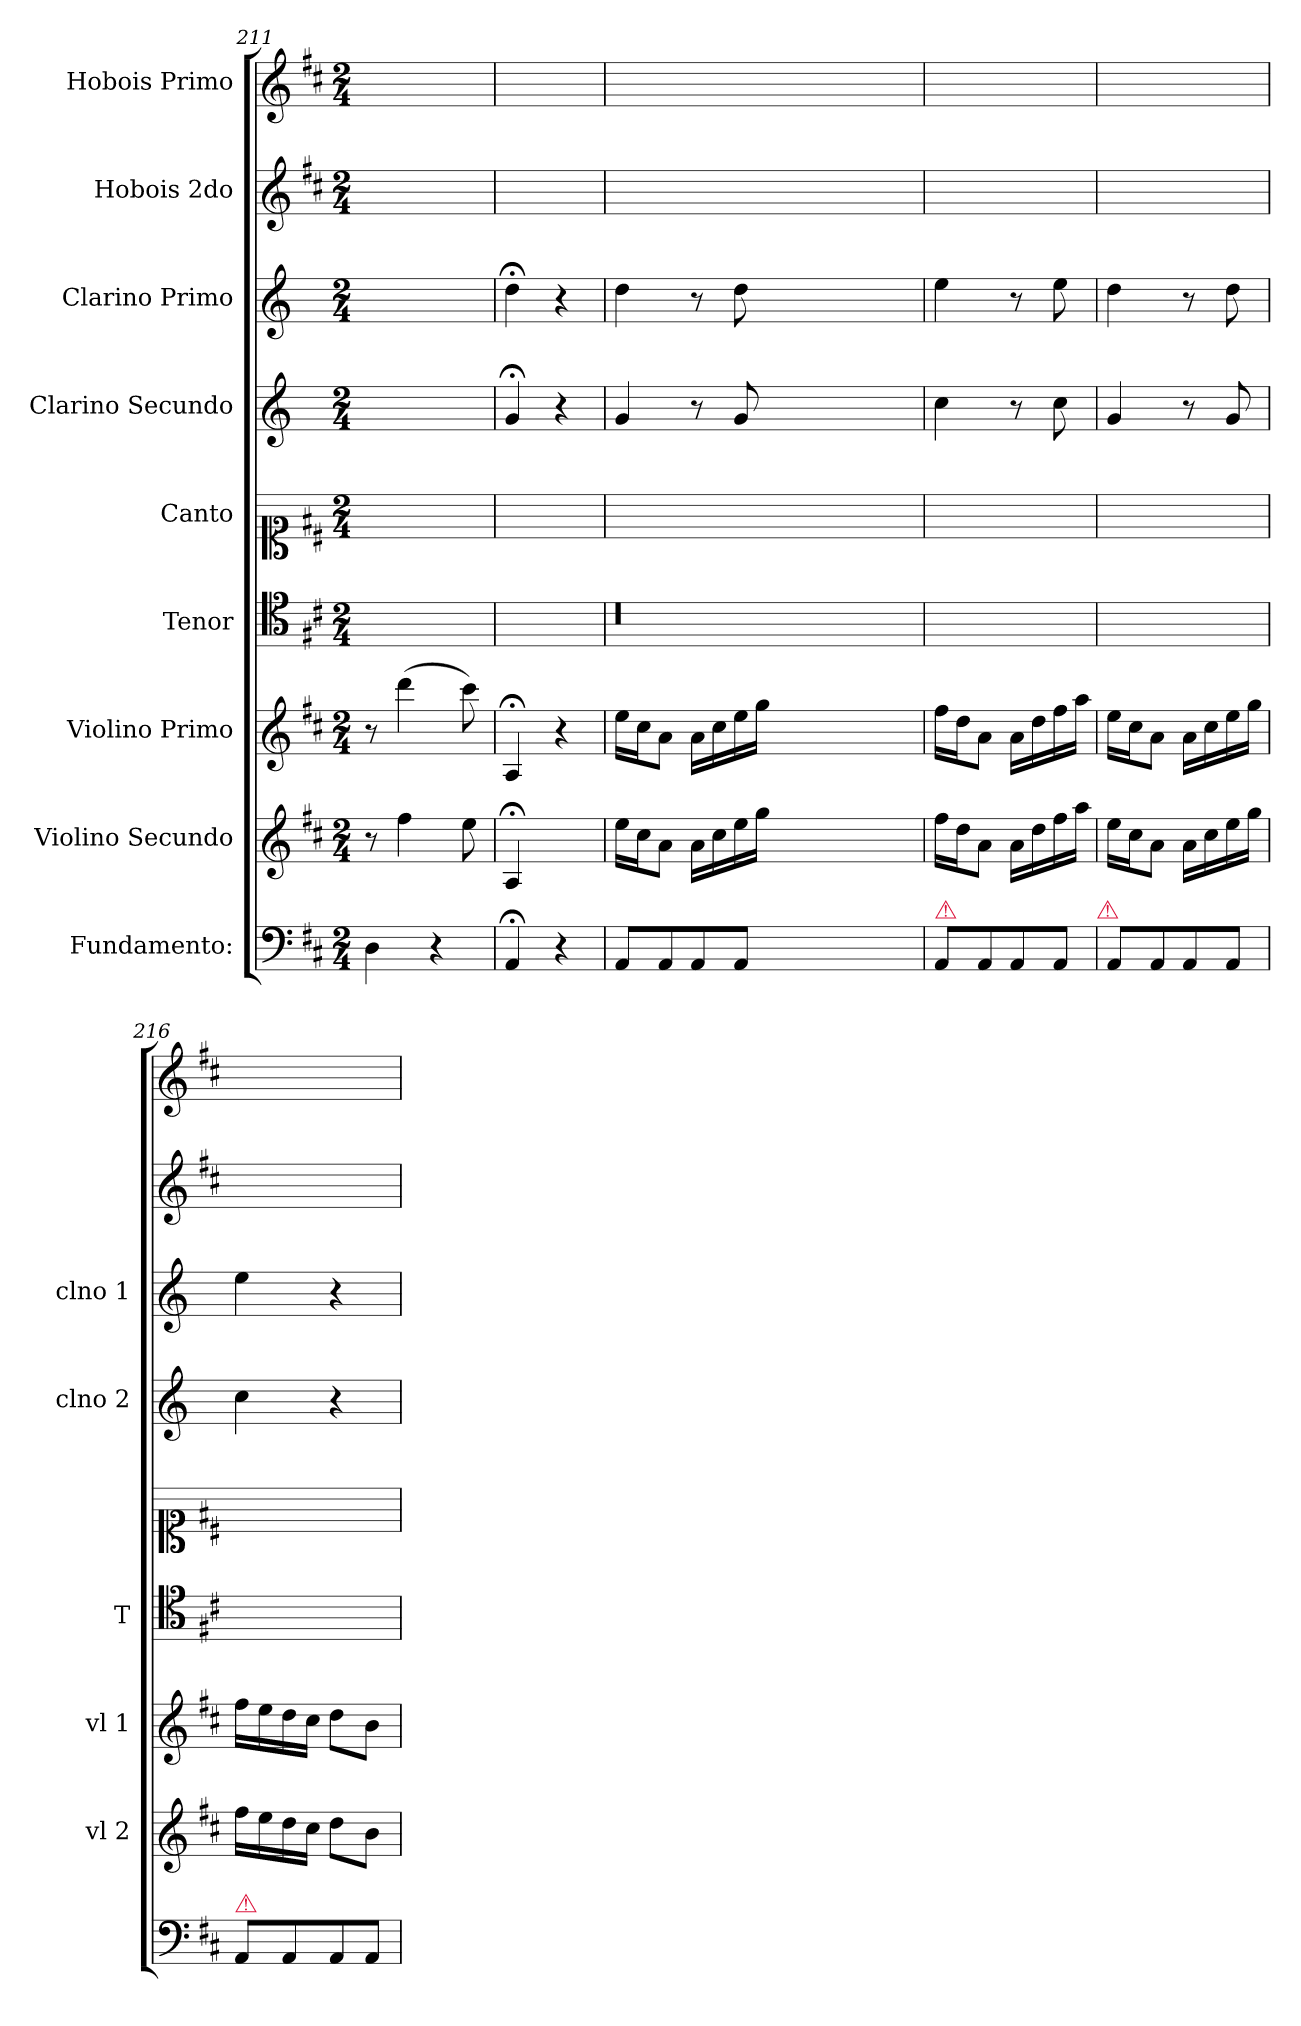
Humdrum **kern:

**kern	**kern	**kern	**kern	**kern	**kern	**kern	**kern	**kern
*part9	*part8	*part7	*part6	*part5	*part4	*part3	*part2	*part1
*staff9	*staff8	*staff7	*staff6	*staff5	*staff4	*staff3	*staff2	*staff1
*I"Fundamento:	*I"Violino Secundo	*I"Violino Primo	*I"Tenor	*I"Canto	*I"Clarino Secundo	*I"Clarino Primo	*I"Hobois 2do	*I"Hobois Primo
*	*I'vl 2	*I'vl 1	*I'T	*	*I'clno 2	*I'clno 1	*	*
*clefF4	*clefG2	*clefG2	*clefC4	*clefC1	*clefG2	*clefG2	*clefG2	*clefG2
*	*	*	*	*	*ITrd-1c-2	*ITrd-1c-2	*	*
*k[f#c#]	*k[f#c#]	*k[f#c#]	*k[f#c#]	*k[f#c#]	*k[f#c#]	*k[f#c#]	*k[f#c#]	*k[f#c#]
*M2/4	*M2/4	*M2/4	*M2/4	*M2/4	*M2/4	*M2/4	*M2/4	*M2/4
=211	=211	=211	=211	=211	=211	=211	=211	=211
4D\	8r	8r	2ryy	2ryy	2ryy	2ryy	2ryy	2ryy
.	4ff#\	(>4ddd\	.	.	.	.	.	.
4r	.	.	.	.	.	.	.	.
.	8ee\	8ccc#\)	.	.	.	.	.	.
=212	=212	=212	=212	=212	=212	=212	=212	=212
4AA;</	4A;</	4A;</	2ryy	2ryy	4a;</	4ee;<\	2ryy	2ryy
4r	4ryy	4r	.	.	4r	4r	.	.
=213	=213	=213	=213	=213	=213	=213	=213	=213
!	!	!	!LO:N:vis=00	!	!	!	!	!
8AA/L	16ee\LL	16ee\LL	0rc	2ryy	4a/	4ee\	2ryy	2ryy
.	16cc#\J	16cc#\J	.	.	.	.	.	.
8AA/	8a\J	8a\J	.	.	.	.	.	.
8AA/	16a\LL	16a\LL	.	.	8r	8r	.	.
.	16cc#\	16cc#\	.	.	.	.	.	.
8AA/J	16ee\	16ee\	.	.	8a/	8ee\	.	.
.	16gg\JJ	16gg\JJ	.	.	.	.	.	.
1.ryy	1.ryy	1.ryy	.	1.ryy	1.ryy	1.ryy	1.ryy	1.ryy
=214	=214	=214	=214	=214	=214	=214	=214	=214
!LO:TX:a:color=crimson:t=⚠	!	!	!	!	!	!	!	!
8AA/L	16ff#\LL	16ff#\LL	2ryy	2ryy	4dd\	4ff#\	2ryy	2ryy
.	16dd\J	16dd\J	.	.	.	.	.	.
8AA/	8a\J	8a\J	.	.	.	.	.	.
8AA/	16a\LL	16a\LL	.	.	8r	8r	.	.
.	16dd\	16dd\	.	.	.	.	.	.
8AA/J	16ff#\	16ff#\	.	.	8dd\	8ff#\	.	.
.	16aa\JJ	16aa\JJ	.	.	.	.	.	.
!LO:TX:a:color=crimson:t=⚠	!	!	!	!	!	!	!	!
=215	=215	=215	=215	=215	=215	=215	=215	=215
8AA/L	16ee\LL	16ee\LL	2ryy	2ryy	4a/	4ee\	2ryy	2ryy
.	16cc#\J	16cc#\J	.	.	.	.	.	.
8AA/	8a\J	8a\J	.	.	.	.	.	.
8AA/	16a\LL	16a\LL	.	.	8r	8r	.	.
.	16cc#\	16cc#\	.	.	.	.	.	.
8AA/J	16ee\	16ee\	.	.	8a/	8ee\	.	.
.	16gg\JJ	16gg\JJ	.	.	.	.	.	.
=216	=216	=216	=216	=216	=216	=216	=216	=216
!LO:TX:a:color=crimson:t=⚠	!	!	!	!	!	!	!	!
8AA/L	16ff#\LL	16ff#\LL	2ryy	2ryy	4dd\	4ff#\	2ryy	2ryy
.	16ee\	16ee\	.	.	.	.	.	.
8AA/	16dd\	16dd\	.	.	.	.	.	.
.	16cc#\JJ	16cc#\JJ	.	.	.	.	.	.
8AA/	8dd\L	8dd\L	.	.	4r	4r	.	.
8AA/J	8b\J	8b\J	.	.	.	.	.	.
=	=	=	=	=	=	=	=	=
*-	*-	*-	*-	*-	*-	*-	*-	*-
